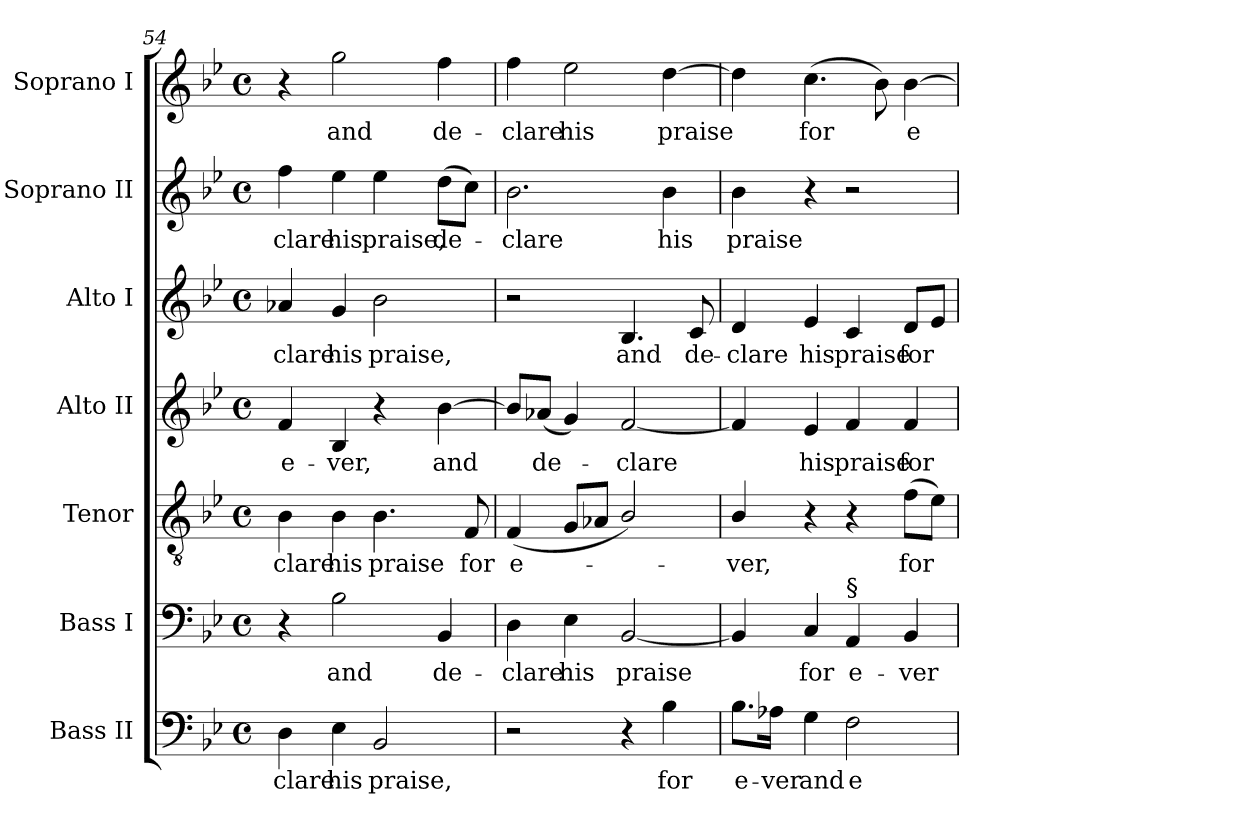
**kern	**text	**kern	**text	**kern	**text	**kern	**text	**kern	**text	**kern	**text	**kern	**text
*part7	*part7	*part6	*part6	*part5	*part5	*part4	*part4	*part3	*part3	*part2	*part2	*part1	*part1
*staff7	*staff7	*staff6	*staff6	*staff5	*staff5	*staff4	*staff4	*staff3	*staff3	*staff2	*staff2	*staff1	*staff1
*I"Bass II	*	*I"Bass I	*	*I"Tenor	*	*I"Alto II	*	*I"Alto I	*	*I"Soprano II	*	*I"Soprano I	*
!!LO:PB:g=z
*clefF4	*	*clefF4	*	*clefGv2	*	*clefG2	*	*clefG2	*	*clefG2	*	*clefG2	*
*	*	*	*	*ITrd7c12	*	*	*	*	*	*	*	*	*
*k[b-e-]	*	*k[b-e-]	*	*k[b-e-]	*	*k[b-e-]	*	*k[b-e-]	*	*k[b-e-]	*	*k[b-e-]	*
*B-:	*	*B-:	*	*B-:	*	*B-:	*	*B-:	*	*B-:	*	*B-:	*
*M4/4	*	*M4/4	*	*M4/4	*	*M4/4	*	*M4/4	*	*M4/4	*	*M4/4	*
*met(c)	*	*met(c)	*	*met(c)	*	*met(c)	*	*met(c)	*	*met(c)	*	*met(c)	*
=54	=54	=54	=54	=54	=54	=54	=54	=54	=54	=54	=54	=54	=54
!	!LO:LY:b:color=#000000	!	!	!	!	!	!	!	!	!	!	!	!
!	!	!	!	!	!LO:LY:b:color=#000000	!	!	!	!	!	!	!	!
!	!	!	!	!	!	!	!LO:LY:b:color=#000000	!	!	!	!	!	!
!	!	!	!	!	!	!	!	!	!LO:LY:b:color=#000000	!	!	!	!
!	!	!	!	!	!	!	!	!	!	!	!LO:LY:b:color=#000000	!	!
4Di\	-clare	4r	.	4BB-i\	-clare	4fi/	e-	4a-Xi/	-clare	4ffi\	-clare	4r	.
!	!LO:LY:b:color=#000000	!	!	!	!	!	!	!	!	!	!	!	!
!	!	!	!LO:LY:b:color=#000000	!	!	!	!	!	!	!	!	!	!
!	!	!	!	!	!LO:LY:b:color=#000000	!	!	!	!	!	!	!	!
!	!	!	!	!	!	!	!LO:LY:b:color=#000000	!	!	!	!	!	!
!	!	!	!	!	!	!	!	!	!LO:LY:b:color=#000000	!	!	!	!
!	!	!	!	!	!	!	!	!	!	!	!LO:LY:b:color=#000000	!	!
!	!	!	!	!	!	!	!	!	!	!	!	!	!LO:LY:b:color=#000000
4E-i\	his	2B-i\	and	4BB-i\	his	4B-i/	-ver,	4gi/	his	4ee-i\	his	2ggi\	and
!	!LO:LY:b:color=#000000	!	!	!	!	!	!	!	!	!	!	!	!
!	!	!	!	!	!LO:LY:b:color=#000000	!	!	!	!	!	!	!	!
!	!	!	!	!	!	!	!	!	!LO:LY:b:color=#000000	!	!	!	!
!	!	!	!	!	!	!	!	!	!	!	!LO:LY:b:color=#000000	!	!
2BB-i/	praise,	.	.	4.BB-i\	praise	4r	.	2b-i\	praise,	4ee-i\	praise,	.	.
!	!	!	!LO:LY:b:color=#000000	!	!	!	!	!	!	!	!	!	!
!	!	!	!	!	!	!	!LO:LY:b:color=#000000	!	!	!	!	!	!
!	!	!	!	!	!	!	!	!	!	!	!LO:LY:b:color=#000000	!	!
!	!	!	!	!	!	!	!	!	!	!	!	!	!LO:LY:b:color=#000000
.	.	4BB-i/	de-	.	.	[4b-i\	and	.	.	(8ddi\L	de-	4ffi\	de-
!	!	!	!	!	!LO:LY:b:color=#000000	!	!	!	!	!	!	!	!
.	.	.	.	8FFi/	for	.	.	.	.	8cci\J)	.	.	.
=55	=55	=55	=55	=55	=55	=55	=55	=55	=55	=55	=55	=55	=55
!	!	!	!LO:LY:b:color=#000000	!	!	!	!	!	!	!	!	!	!
!	!	!	!	!	!LO:LY:b:color=#000000	!	!	!	!	!	!	!	!
!	!	!	!	!	!	!	!	!	!	!	!LO:LY:b:color=#000000	!	!
!	!	!	!	!	!	!	!	!	!	!	!	!	!LO:LY:b:color=#000000
2r	.	4Di\	-clare	(4FFi/	e-	8b-i/L]	.	2r	.	2.b-i\	-clare	4ffi\	-clare
!	!	!	!	!	!	!	!LO:LY:b:color=#000000	!	!	!	!	!	!
.	.	.	.	.	.	(8a-Xi/J	de-	.	.	.	.	.	.
!	!	!	!LO:LY:b:color=#000000	!	!	!	!	!	!	!	!	!	!
!	!	!	!	!	!	!	!	!	!	!	!	!	!LO:LY:b:color=#000000
.	.	4E-i\	his	8GGi/L	.	4gi/)	.	.	.	.	.	2ee-i\	his
.	.	.	.	8AA-Xi/J	.	.	.	.	.	.	.	.	.
!	!	!	!LO:LY:b:color=#000000	!	!	!	!	!	!	!	!	!	!
!	!	!	!	!	!	!	!LO:LY:b:color=#000000	!	!	!	!	!	!
!	!	!	!	!	!	!	!	!	!LO:LY:b:color=#000000	!	!	!	!
4r	.	[2BB-i/	praise	2BB-i/)	.	[2fi/	-clare	4.B-i/	and	.	.	.	.
!	!LO:LY:b:color=#000000	!	!	!	!	!	!	!	!	!	!	!	!
!	!	!	!	!	!	!	!	!	!	!	!LO:LY:b:color=#000000	!	!
!	!	!	!	!	!	!	!	!	!	!	!	!	!LO:LY:b:color=#000000
4B-i\	for	.	.	.	.	.	.	.	.	4b-i\	his	[4ddi\	praise
!	!	!	!	!	!	!	!	!	!LO:LY:b:color=#000000	!	!	!	!
.	.	.	.	.	.	.	.	8ci/	de-	.	.	.	.
=56	=56	=56	=56	=56	=56	=56	=56	=56	=56	=56	=56	=56	=56
!	!LO:LY:b:color=#000000	!	!	!	!	!	!	!	!	!	!	!	!
!	!	!	!	!	!LO:LY:b:color=#000000	!	!	!	!	!	!	!	!
!	!	!	!	!	!	!	!	!	!LO:LY:b:color=#000000	!	!	!	!
!	!	!	!	!	!	!	!	!	!	!	!LO:LY:b:color=#000000	!	!
8.B-i\L	e-	4BB-i/]	.	4BB-i/	-ver,	4fi/]	.	4di/	-clare	4b-i\	praise	4ddi\]	.
!	!LO:LY:b:color=#000000	!	!	!	!	!	!	!	!	!	!	!	!
16A-Xi\Jk	-ver	.	.	.	.	.	.	.	.	.	.	.	.
!	!LO:LY:b:color=#000000	!	!	!	!	!	!	!	!	!	!	!	!
!	!	!	!LO:LY:b:color=#000000	!	!	!	!	!	!	!	!	!	!
!	!	!	!	!	!	!	!LO:LY:b:color=#000000	!	!	!	!	!	!
!	!	!	!	!	!	!	!	!	!LO:LY:b:color=#000000	!	!	!	!
!	!	!	!	!	!	!	!	!	!	!	!	!	!LO:LY:b:color=#000000
4Gi\	and	4Ci/	for	4r	.	4e-i/	his	4e-i/	his	4r	.	(4.cci\	for
!	!LO:LY:b:color=#000000	!	!	!	!	!	!	!	!	!	!	!	!
!	!	!	!LO:LY:b:color=#000000	!	!	!	!	!	!	!	!	!	!
!	!	!	!	!	!	!	!LO:LY:b:color=#000000	!	!	!	!	!	!
!	!	!LO:TX:a:t=§	!	!	!	!	!	!	!	!	!	!	!
!	!	!	!	!	!	!	!	!	!LO:LY:b:color=#000000	!	!	!	!
2Fi\	e-	4AAi/	e-	4r	.	4fi/	praise	4ci/	praise	2r	.	.	.
.	.	.	.	.	.	.	.	.	.	.	.	8b-i\)	.
!	!	!	!LO:LY:b:color=#000000	!	!	!	!	!	!	!	!	!	!
!	!	!	!	!	!LO:LY:b:color=#000000	!	!	!	!	!	!	!	!
!	!	!	!	!	!	!	!LO:LY:b:color=#000000	!	!	!	!	!	!
!	!	!	!	!	!	!	!	!	!LO:LY:b:color=#000000	!	!	!	!
!	!	!	!	!	!	!	!	!	!	!	!	!	!LO:LY:b:color=#000000
.	.	4BB-i/	-ver	(8Fi\L	for	4fi/	for	8di/L	for	.	.	[4b-i\	e-
.	.	.	.	8E-i\J)	.	.	.	8e-i/J	.	.	.	.	.
=	=	=	=	=	=	=	=	=	=	=	=	=	=
*-	*-	*-	*-	*-	*-	*-	*-	*-	*-	*-	*-	*-	*-
